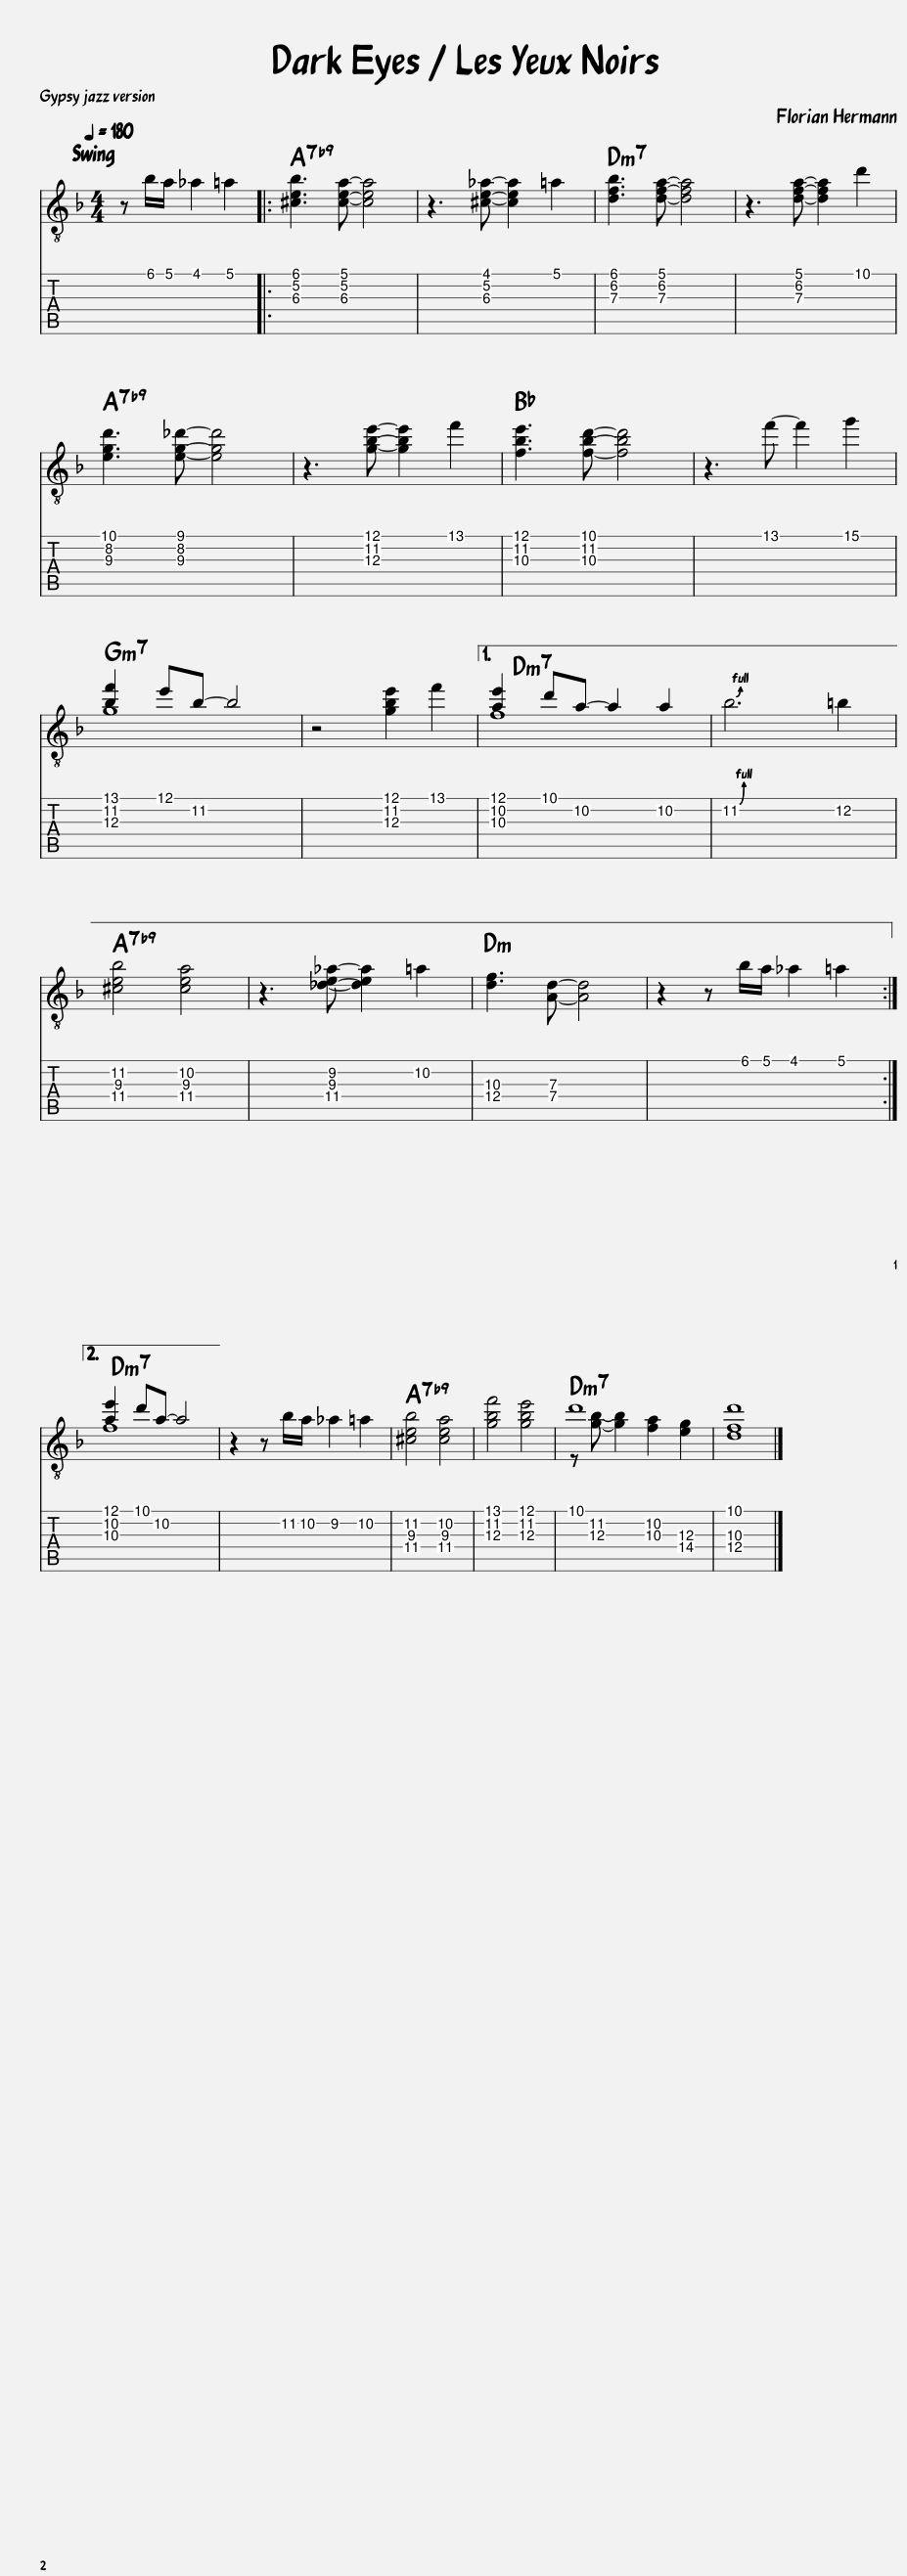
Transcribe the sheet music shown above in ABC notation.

X:1
%%score { ( 1 3 ) | ( 2 4 ) }
L:1/8
Q:1/4=180
M:4/4
I:linebreak $
K:F
V:1 treble-8
V:3 treble-8
V:2 tab stafflines=6 strings="E2,A2,D3,G3,B3,E4 nostems "
V:4 tab stafflines=6 strings="E2,A2,D3,G3,B3,E4 nostems "
V:1
 z b/a/ _a2 =a2 |: [^ceb]3 [cea]- [cea]4 | z3 [^ce_a]- [cea]2 =a2 | [dfb]3 [dfa]- [dfa]4 | z3 [dfa]- [dfa]2 d'2 |$ %5
 [egd']3 [eg_d']- [egd']4 | z3 [gbe']- [gbe']2 f'2 | [fbe']3 [fbd']- [fbd']4 | z3 f'- f'2 g'2 |$ [bf']2 e'b- b4 | %10
 z4 [gbe']2 f'2 |1 [ae']2 d'a- a2 a2 | b6 =b2 |$ [^ceb]4 [cea]4 | z3 [_de_a]- [dea]2 =a2 | %15
 [df]3 [Ad]- [Ad]4 | z2 z b/a/ _a2 =a2 :|2$ [ae']2 d'a- a4 || z2 z b/a/ _a2 =a2 | [^ceb]4 [cea]4 | %20
 [gbf']4 [gbe']4 | d'8 | d'8 |] %23
V:2
 x !1!B/ !1!=A/ !1!_A2 !1!=A2 |: [!3!^C!2!E!1!B]3 [!3!C!2!E!1!A]- [!3!C!2!E!1!A]4 | x3 [!3!^C!2!E!1!_A]- [!3!C!2!E!1!A]2 !1!=A2 | [!3!D!2!F!1!B]3 [!3!D!2!F!1!A]- [!3!D!2!F!1!A]4 | x3 [!3!D!2!F!1!A]- [!3!D!2!F!1!A]2 !1!d2 |$ %5
 [!3!E!2!G!1!d]3 [!3!E!2!G!1!_d]- [!3!E!2!G!1!d]4 | x3 [!3!G!2!B!1!e]- [!3!G!2!B!1!e]2 !1!f2 | [!3!F!2!B!1!e]3 [!3!F!2!B!1!d]- [!3!F!2!B!1!d]4 | x3 !1!f- !1!f2 !1!g2 |$ [!2!B!1!f]2 !1!e !2!B- !2!B4 | %10
 x4 [!3!G!2!B!1!e]2 !1!f2 |1 [!2!A!1!e]2 !1!d !2!A- !2!A2 !2!A2 | !2!B6 !2!=B2 |$ [!4!^C!3!E!2!B]4 [!4!C!3!E!2!A]4 | x3 [!4!_D!3!E!2!_A]- [!4!D!3!E!2!A]2 !2!=A2 | %15
 [!4!D!3!F]3 [!4!A,!3!D]- [!4!A,!3!D]4 | x2 x !1!B/ !1!A/ !1!_A2 !1!=A2 :|2$ [!2!A!1!e]2 !1!d !2!A- !2!A4 || x2 x !2!B/ !2!A/ !2!_A2 !2!=A2 | [!4!^C!3!E!2!B]4 [!4!C!3!E!2!A]4 | %20
 [!3!G!2!B!1!f]4 [!3!G!2!B!1!e]4 | !1!d8 | !1!d8 |] %23
V:3
 x6 |: x8 | x8 | x8 | x8 |$ %5
 x8 | x8 | x8 | x8 |$ g8 | %10
 x8 |1 f8 | x8 |$ x8 | x8 | %15
 x8 | x8 :|2$ f8 || x8 | x8 | %20
 x8 | z [gb]- [gb]2 [fa]2 [eg]2 | [df]8 |] %23
V:4
 x6 |: x8 | x8 | x8 | x8 |$ %5
 x8 | x8 | x8 | x8 |$ !3!G8 | %10
 x8 |1 !3!F8 | x8 |$ x8 | x8 | %15
 x8 | x8 :|2$ !3!F8 || x8 | x8 | %20
 x8 | x [!3!G!2!B]- [!3!G!2!B]2 [!3!F!2!A]2 [!4!E!3!G]2 | [!4!D!3!F]8 |] %23
